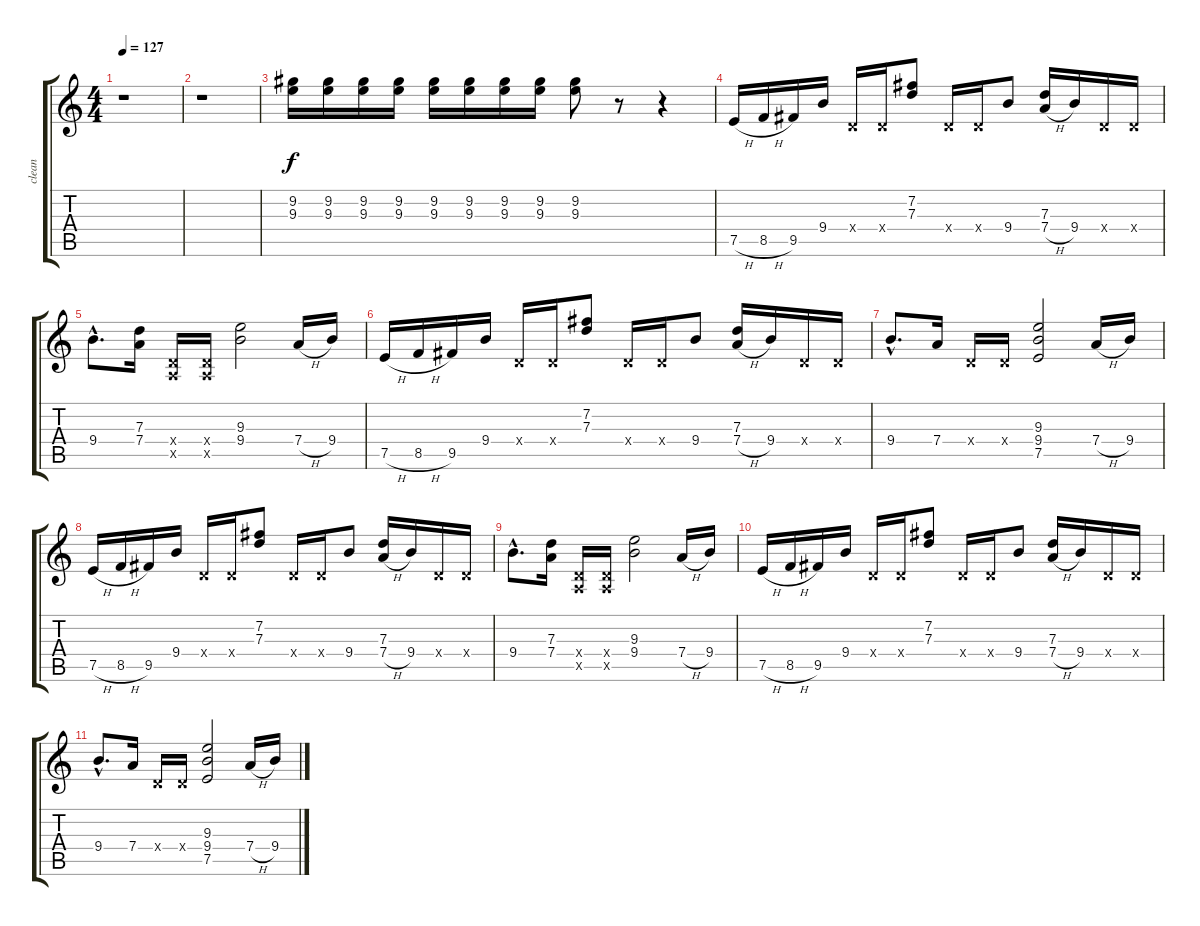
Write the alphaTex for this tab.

\track ("clean" "clean") {instrument electricguitarclean}
\staff {score tabs}
\tuning (E4 B3 G3 D3 A2 E2) {hide}
\ts (4 4)
\tempo 127
\clef g2
\ks c
r.1{dy f} |
r.1 |
(9.2 9.3).16 (9.2 9.3).16 (9.2 9.3).16 (9.2 9.3).16 (9.2 9.3).16 (9.2 9.3).16 (9.2 9.3).16 (9.2 9.3).16 (9.2 9.3).8 r.8 r.4 |
7.5{h}.16 8.5{h}.16 9.5.16 9.4.16 0.4{x}.16 0.4{x}.16 (7.2 7.3).8 0.4{x}.16 0.4{x}.16 9.4.8 (7.3 7.4{h}).16 9.4.16 0.4{x}.16 0.4{x}.16 |
9.4{hac}.8{d} (7.3 7.4).16 (0.4{x} 0.5{x}).16 (0.4{x} 0.5{x}).16 (9.3 9.4).2 7.4{h}.16 9.4.16 |
7.5{h}.16 8.5{h}.16 9.5.16 9.4.16 0.4{x}.16 0.4{x}.16 (7.2 7.3).8 0.4{x}.16 0.4{x}.16 9.4.8 (7.3 7.4{h}).16 9.4.16 0.4{x}.16 0.4{x}.16 |
9.4{hac}.8{d} 7.4.16 0.4{x}.16 0.4{x}.16 (9.3 9.4 7.5).2 7.4{h}.16 9.4.16 |
7.5{h}.16 8.5{h}.16 9.5.16 9.4.16 0.4{x}.16 0.4{x}.16 (7.2 7.3).8 0.4{x}.16 0.4{x}.16 9.4.8 (7.3 7.4{h}).16 9.4.16 0.4{x}.16 0.4{x}.16 |
9.4{hac}.8{d} (7.3 7.4).16 (0.4{x} 0.5{x}).16 (0.4{x} 0.5{x}).16 (9.3 9.4).2 7.4{h}.16 9.4.16 |
7.5{h}.16 8.5{h}.16 9.5.16 9.4.16 0.4{x}.16 0.4{x}.16 (7.2 7.3).8 0.4{x}.16 0.4{x}.16 9.4.8 (7.3 7.4{h}).16 9.4.16 0.4{x}.16 0.4{x}.16 |
9.4{hac}.8{d} 7.4.16 0.4{x}.16 0.4{x}.16 (9.3 9.4 7.5).2 7.4{h}.16 9.4.16
